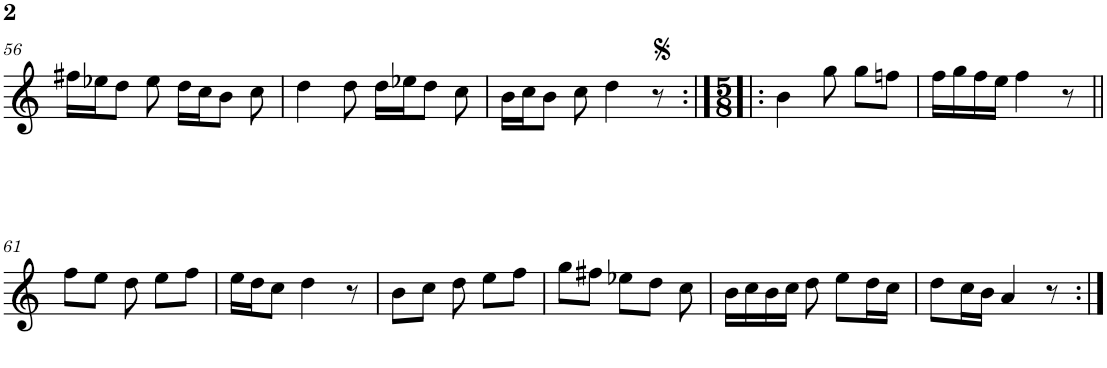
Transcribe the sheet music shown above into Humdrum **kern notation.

**kern
*part1
*staff1
*I"Piano
*I'Pno
!!LO:PB:g=z
*clefG2
*k[]
*M6/8
=56
16ff#X\LL
16ee-X\J
8dd\J
8ee-\
16dd\LL
16cc\J
8b\J
8cc\
=57
4dd\
8dd\
16dd\LL
16ee-X\J
8dd\J
8cc\
=58
16b\LL
16cc\J
8b\J
8cc\
4dd\
8r
=59:|!|:
*M5/8
4b\
8gg\
8gg\L
8ffn\J
=60
16ff\LL
16gg\
16ff\
16ee\JJ
4ff\
8r
!!LO:LB:g=z
=61||
8ff\L
8ee\J
8dd\
8ee\L
8ff\J
=62
16ee\LL
16dd\J
8cc\J
4dd\
8r
=63
8b\L
8cc\J
8dd\
8ee\L
8ff\J
=64
8gg\L
8ff#X\J
8ee-X\L
8dd\J
8cc\
=65
16b\LL
16cc\
16b\
16cc\JJ
8dd\
8ee\L
16dd\L
16cc\JJ
=66
8dd\L
16cc\L
16b\JJ
4a/
8r
=:|!
*-
